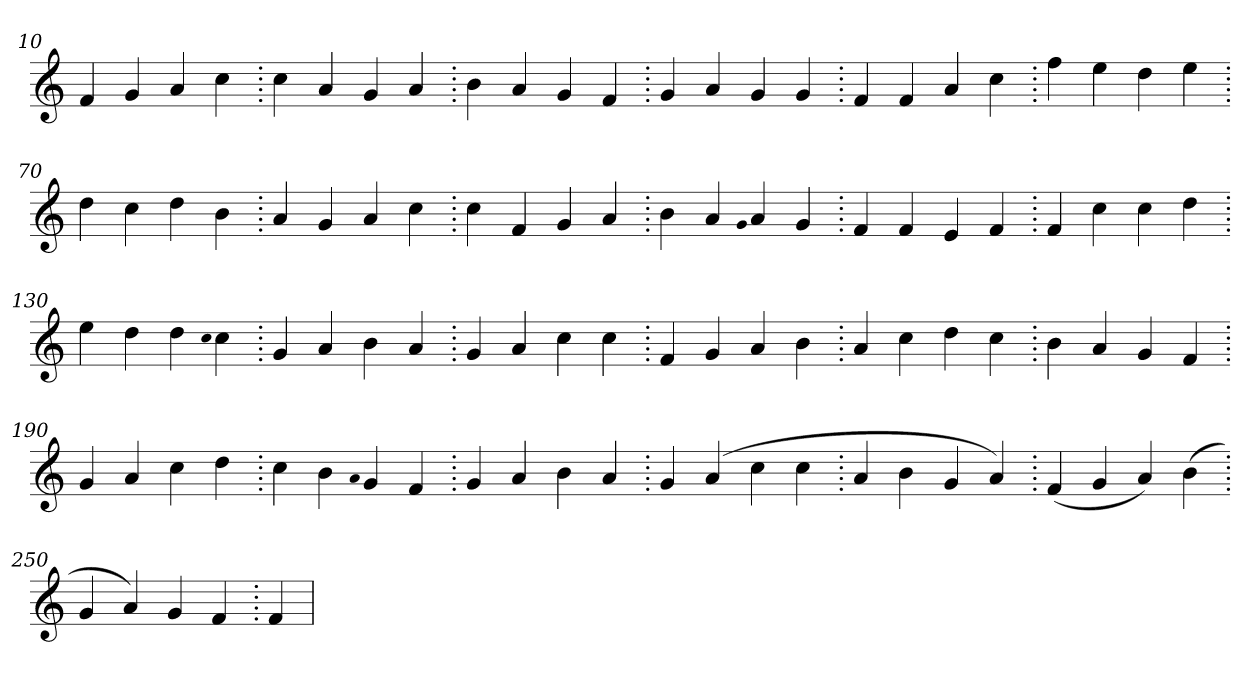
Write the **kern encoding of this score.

**kern
*part1
*staff1
*clefG2
=10.
4f
4g
4a
4cc
=20.
4cc
4a
4g
4a
=30.
4b
4a
4g
4f
=40.
4g
4a
4g
4g
=50.
4f
4f
4a
4cc
=60.
4ff
4ee
4dd
4ee
=70.
4dd
4cc
4dd
4b
=80.
4a
4g
4a
4cc
=90.
4cc
4f
4g
4a
=100.
4b
4a
qqg
4a
4g
=110.
4f
4f
4e
4f
=120.
4f
4cc
4cc
4dd
=130.
4ee
4dd
4dd
qqcc
4cc
=140.
4g
4a
4b
4a
=150.
4g
4a
4cc
4cc
=160.
4f
4g
4a
4b
=170.
4a
4cc
4dd
4cc
=180.
4b
4a
4g
4f
=190.
4g
4a
4cc
4dd
=200.
4cc
4b
qqa
4g
4f
=210.
4g
4a
4b
4a
=220.
4g
(>4a
4cc
4cc
=230.
4a
4b
4g
4a)
=240.
(>4f
4g
4a)
(>4b
=250.
4g
4a)
4g
4f
=260.
4f
=
*-
